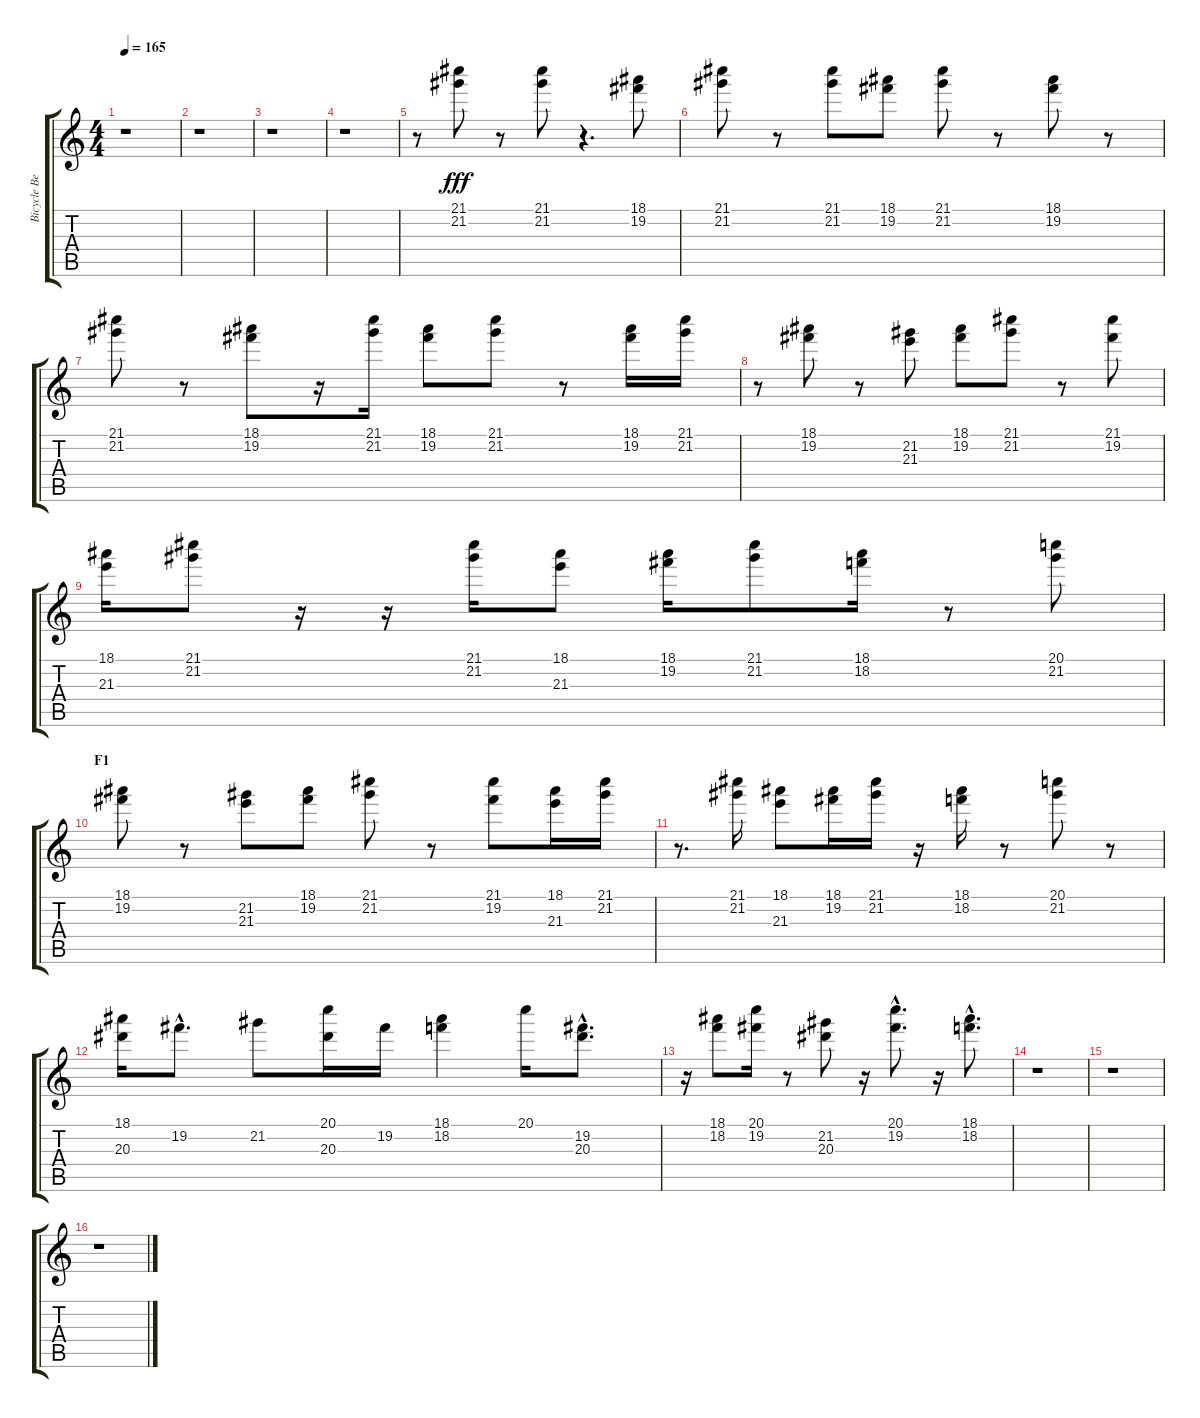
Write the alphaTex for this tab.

\track ("Bicycle Bells (left)" "Bicycle Be") {instrument glockenspiel}
\staff {score tabs}
\tuning (E5 B4 G4 D4 A3 E3) {hide}
\ts (4 4)
\tempo 165
\clef g2
\ks c
r.1{dy fff} |
r.1 |
r.1 |
r.1 |
r.8 (21.1 21.2).8 r.8 (21.1 21.2).8 r.4{d} (18.1 19.2).8 |
(21.1 21.2).8 r.8 (21.1 21.2).8 (18.1 19.2).8 (21.1 21.2).8 r.8 (18.1 19.2).8 r.8 |
(21.1 21.2).8 r.8 (18.1 19.2).8 r.16 (21.1 21.2).16 (18.1 19.2).8 (21.1 21.2).8 r.8 (18.1 19.2).16 (21.1 21.2).16 |
r.8 (18.1 19.2).8 r.8 (21.2 21.3).8 (18.1 19.2).8 (21.1 21.2).8 r.8 (21.1 19.2).8 |
(18.1 21.3).16 (21.1 21.2).8 r.16 r.16 (21.1 21.2).16 (18.1 21.3).8 (18.1 19.2).16 (21.1 21.2).8 (18.1 18.2).16 r.8 (20.1 21.2).8 |
\section ("" "F1")
(18.1 19.2).8{volume 6} r.8 (21.2 21.3).8 (18.1 19.2).8 (21.1 21.2).8 r.8 (21.1 19.2).8 (18.1 21.3).16 (21.1 21.2).16 |
r.8{d} (21.1 21.2).16 (18.1 21.3).8 (18.1 19.2).16 (21.1 21.2).16 r.16 (18.1 18.2).16 r.8 (20.1 21.2).8 r.8 |
(18.1 20.3).16{volume 0} 19.2{hac}.8{d} 21.2.8 (20.1 20.3).16 19.2.16 (18.1 18.2).4 20.1.16 (19.2{hac} 20.3{hac}).8{d} |
r.16 (18.1 18.2).8 (20.1 19.2).16 r.8 (21.2 20.3).8 r.16 (20.1{hac} 19.2{hac}).8{d} r.16 (18.1{hac} 18.2{hac}).8{d} |
r.1 |
r.1 |
r.1
